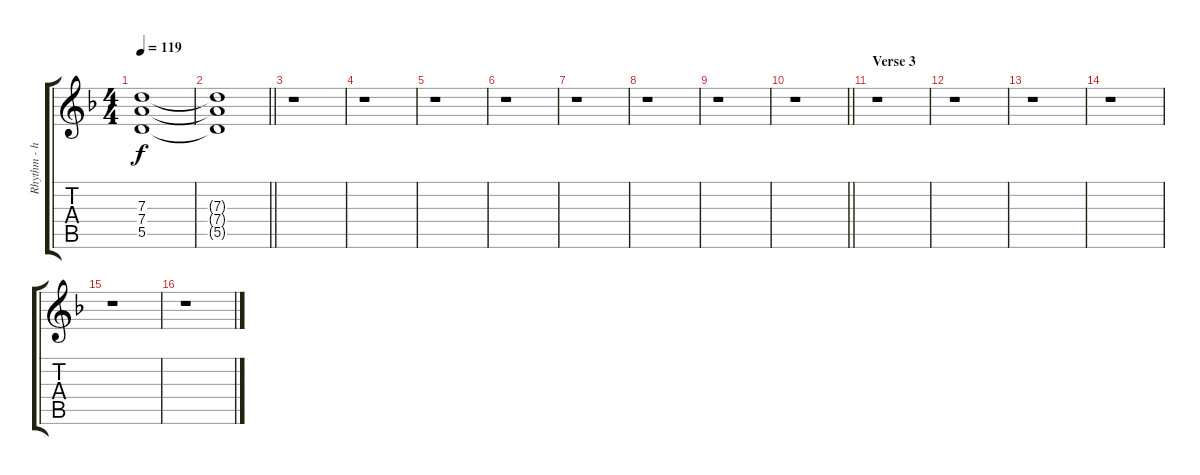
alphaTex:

\track ("Rhythm - heavy - left" "Rhythm - h") {instrument distortionguitar}
\staff {score tabs}
\tuning (E4 B3 G3 D3 A2 E2) {hide}
\ts (4 4)
\tempo 119
\clef g2
\ks f
(7.3{t} 7.4{t} 5.5{t}).1{dy f volume 5} |
\barLineRight lightlight
(7.3{t} 7.4{t} 5.5{t}).1 |
\section ("" "")
r.1 |
r.1 |
r.1 |
r.1 |
r.1 |
r.1 |
r.1 |
\barLineRight lightlight
r.1 |
\section ("" "Verse 3")
r.1 |
r.1 |
r.1 |
r.1 |
r.1 |
r.1
